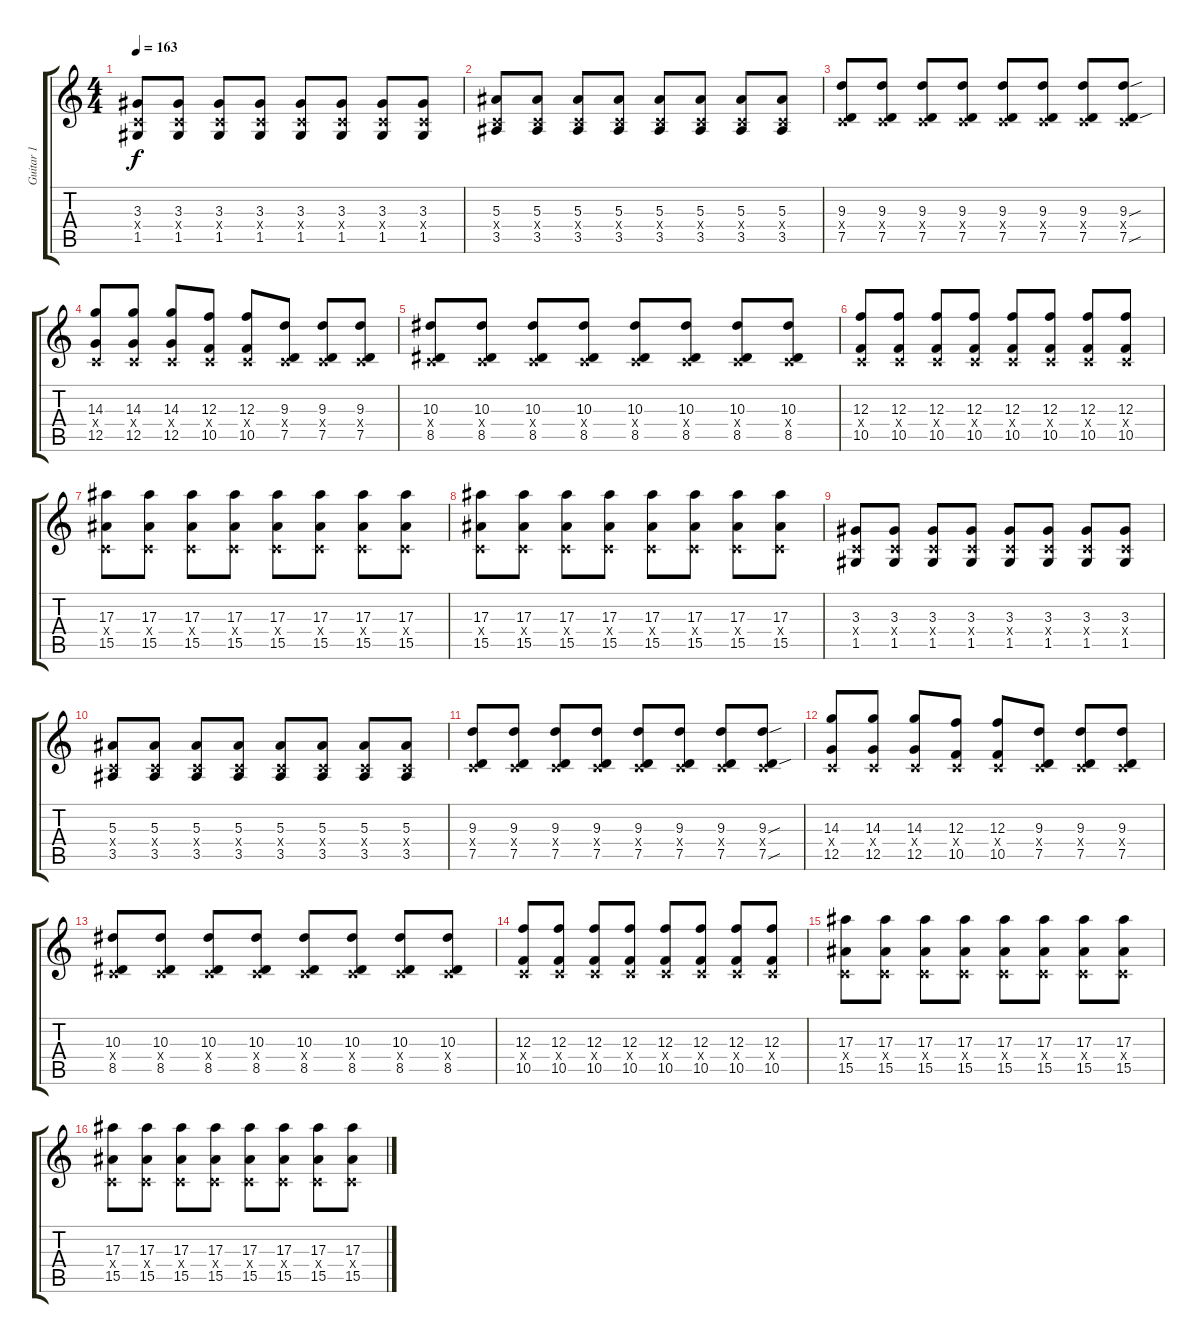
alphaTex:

\track ("Guitar 1" "Guitar 1") {instrument distortionguitar}
\staff {score tabs}
\tuning (D4 A3 F3 C3 G2 C2) {hide}
\ts (4 4)
\tempo 163
\clef g2
\ks c
(3.3 0.4{x} 1.5).8{dy f instrument distortionguitar} (3.3 0.4{x} 1.5).8 (3.3 0.4{x} 1.5).8 (3.3 0.4{x} 1.5).8 (3.3 0.4{x} 1.5).8 (3.3 0.4{x} 1.5).8 (3.3 0.4{x} 1.5).8 (3.3 0.4{x} 1.5).8 |
(5.3 0.4{x} 3.5).8 (5.3 0.4{x} 3.5).8 (5.3 0.4{x} 3.5).8 (5.3 0.4{x} 3.5).8 (5.3 0.4{x} 3.5).8 (5.3 0.4{x} 3.5).8 (5.3 0.4{x} 3.5).8 (5.3 0.4{x} 3.5).8 |
(9.3 0.4{x} 7.5).8 (9.3 0.4{x} 7.5).8 (9.3 0.4{x} 7.5).8 (9.3 0.4{x} 7.5).8 (9.3 0.4{x} 7.5).8 (9.3 0.4{x} 7.5).8 (9.3 0.4{x} 7.5).8 (9.3{sou} 0.4{x} 7.5{sou}).8 |
(14.3 0.4{x} 12.5).8 (14.3 0.4{x} 12.5).8 (14.3 0.4{x} 12.5).8 (12.3 0.4{x} 10.5).8 (12.3 0.4{x} 10.5).8 (9.3 0.4{x} 7.5).8 (9.3 0.4{x} 7.5).8 (9.3 0.4{x} 7.5).8 |
(10.3 0.4{x} 8.5).8 (10.3 0.4{x} 8.5).8 (10.3 0.4{x} 8.5).8 (10.3 0.4{x} 8.5).8 (10.3 0.4{x} 8.5).8 (10.3 0.4{x} 8.5).8 (10.3 0.4{x} 8.5).8 (10.3 0.4{x} 8.5).8 |
(12.3 0.4{x} 10.5).8 (12.3 0.4{x} 10.5).8 (12.3 0.4{x} 10.5).8 (12.3 0.4{x} 10.5).8 (12.3 0.4{x} 10.5).8 (12.3 0.4{x} 10.5).8 (12.3 0.4{x} 10.5).8 (12.3 0.4{x} 10.5).8 |
(17.3 0.4{x} 15.5).8 (17.3 0.4{x} 15.5).8 (17.3 0.4{x} 15.5).8 (17.3 0.4{x} 15.5).8 (17.3 0.4{x} 15.5).8 (17.3 0.4{x} 15.5).8 (17.3 0.4{x} 15.5).8 (17.3 0.4{x} 15.5).8 |
(17.3 0.4{x} 15.5).8 (17.3 0.4{x} 15.5).8 (17.3 0.4{x} 15.5).8 (17.3 0.4{x} 15.5).8 (17.3 0.4{x} 15.5).8 (17.3 0.4{x} 15.5).8 (17.3 0.4{x} 15.5).8 (17.3 0.4{x} 15.5).8 |
(3.3 0.4{x} 1.5).8 (3.3 0.4{x} 1.5).8 (3.3 0.4{x} 1.5).8 (3.3 0.4{x} 1.5).8 (3.3 0.4{x} 1.5).8 (3.3 0.4{x} 1.5).8 (3.3 0.4{x} 1.5).8 (3.3 0.4{x} 1.5).8 |
(5.3 0.4{x} 3.5).8 (5.3 0.4{x} 3.5).8 (5.3 0.4{x} 3.5).8 (5.3 0.4{x} 3.5).8 (5.3 0.4{x} 3.5).8 (5.3 0.4{x} 3.5).8 (5.3 0.4{x} 3.5).8 (5.3 0.4{x} 3.5).8 |
(9.3 0.4{x} 7.5).8 (9.3 0.4{x} 7.5).8 (9.3 0.4{x} 7.5).8 (9.3 0.4{x} 7.5).8 (9.3 0.4{x} 7.5).8 (9.3 0.4{x} 7.5).8 (9.3 0.4{x} 7.5).8 (9.3{sou} 0.4{x} 7.5{sou}).8 |
(14.3 0.4{x} 12.5).8 (14.3 0.4{x} 12.5).8 (14.3 0.4{x} 12.5).8 (12.3 0.4{x} 10.5).8 (12.3 0.4{x} 10.5).8 (9.3 0.4{x} 7.5).8 (9.3 0.4{x} 7.5).8 (9.3 0.4{x} 7.5).8 |
(10.3 0.4{x} 8.5).8 (10.3 0.4{x} 8.5).8 (10.3 0.4{x} 8.5).8 (10.3 0.4{x} 8.5).8 (10.3 0.4{x} 8.5).8 (10.3 0.4{x} 8.5).8 (10.3 0.4{x} 8.5).8 (10.3 0.4{x} 8.5).8 |
(12.3 0.4{x} 10.5).8 (12.3 0.4{x} 10.5).8 (12.3 0.4{x} 10.5).8 (12.3 0.4{x} 10.5).8 (12.3 0.4{x} 10.5).8 (12.3 0.4{x} 10.5).8 (12.3 0.4{x} 10.5).8 (12.3 0.4{x} 10.5).8 |
(17.3 0.4{x} 15.5).8 (17.3 0.4{x} 15.5).8 (17.3 0.4{x} 15.5).8 (17.3 0.4{x} 15.5).8 (17.3 0.4{x} 15.5).8 (17.3 0.4{x} 15.5).8 (17.3 0.4{x} 15.5).8 (17.3 0.4{x} 15.5).8 |
(17.3 0.4{x} 15.5).8 (17.3 0.4{x} 15.5).8 (17.3 0.4{x} 15.5).8 (17.3 0.4{x} 15.5).8 (17.3 0.4{x} 15.5).8 (17.3 0.4{x} 15.5).8 (17.3 0.4{x} 15.5).8 (17.3 0.4{x} 15.5).8
